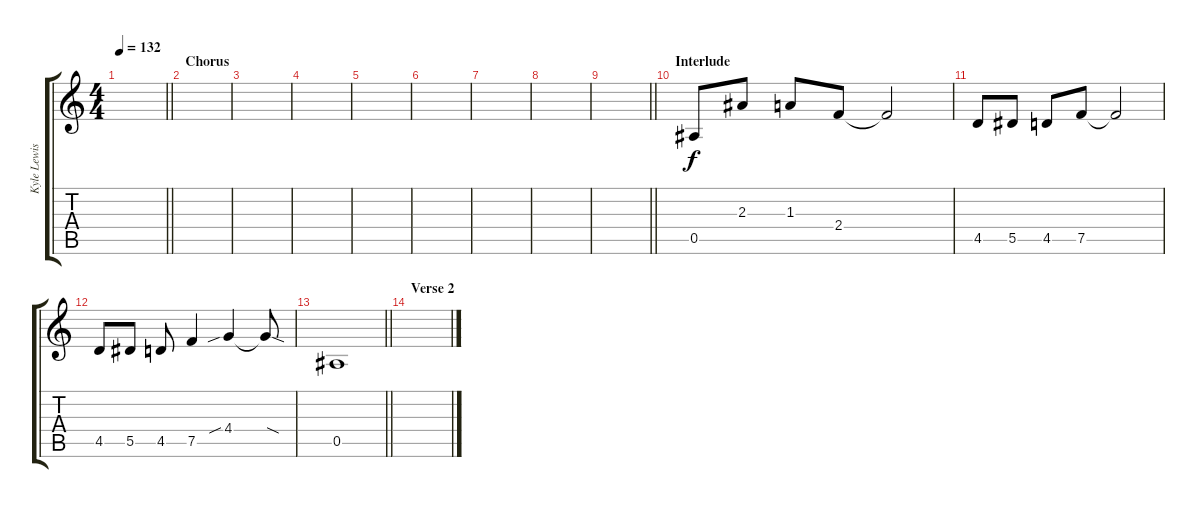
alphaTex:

\track ("Kyle Lewis - Guitar" "Kyle Lewis") {instrument distortionguitar}
\staff {score tabs}
\tuning (F4 C4 Ab3 Eb3 Bb2 F2) {hide}
\ts (4 4)
\tempo 132
\clef g2
\barLineRight lightlight
\ks c
|
\section ("" "Chorus")
|
|
|
|
|
|
|
\barLineRight lightlight
|
\section ("" "Interlude")
0.5.8 2.3.8 1.3.8 2.4.8 2.4{t}.2 |
4.5.8 5.5.8 4.5.8 7.5.8 7.5{t}.2 |
4.5.8 5.5.8 4.5.8 7.5.4 4.4{sib}.4 4.4{sod t}.8 |
\barLineRight lightlight
0.5.1 |
\section ("" "Verse 2")
